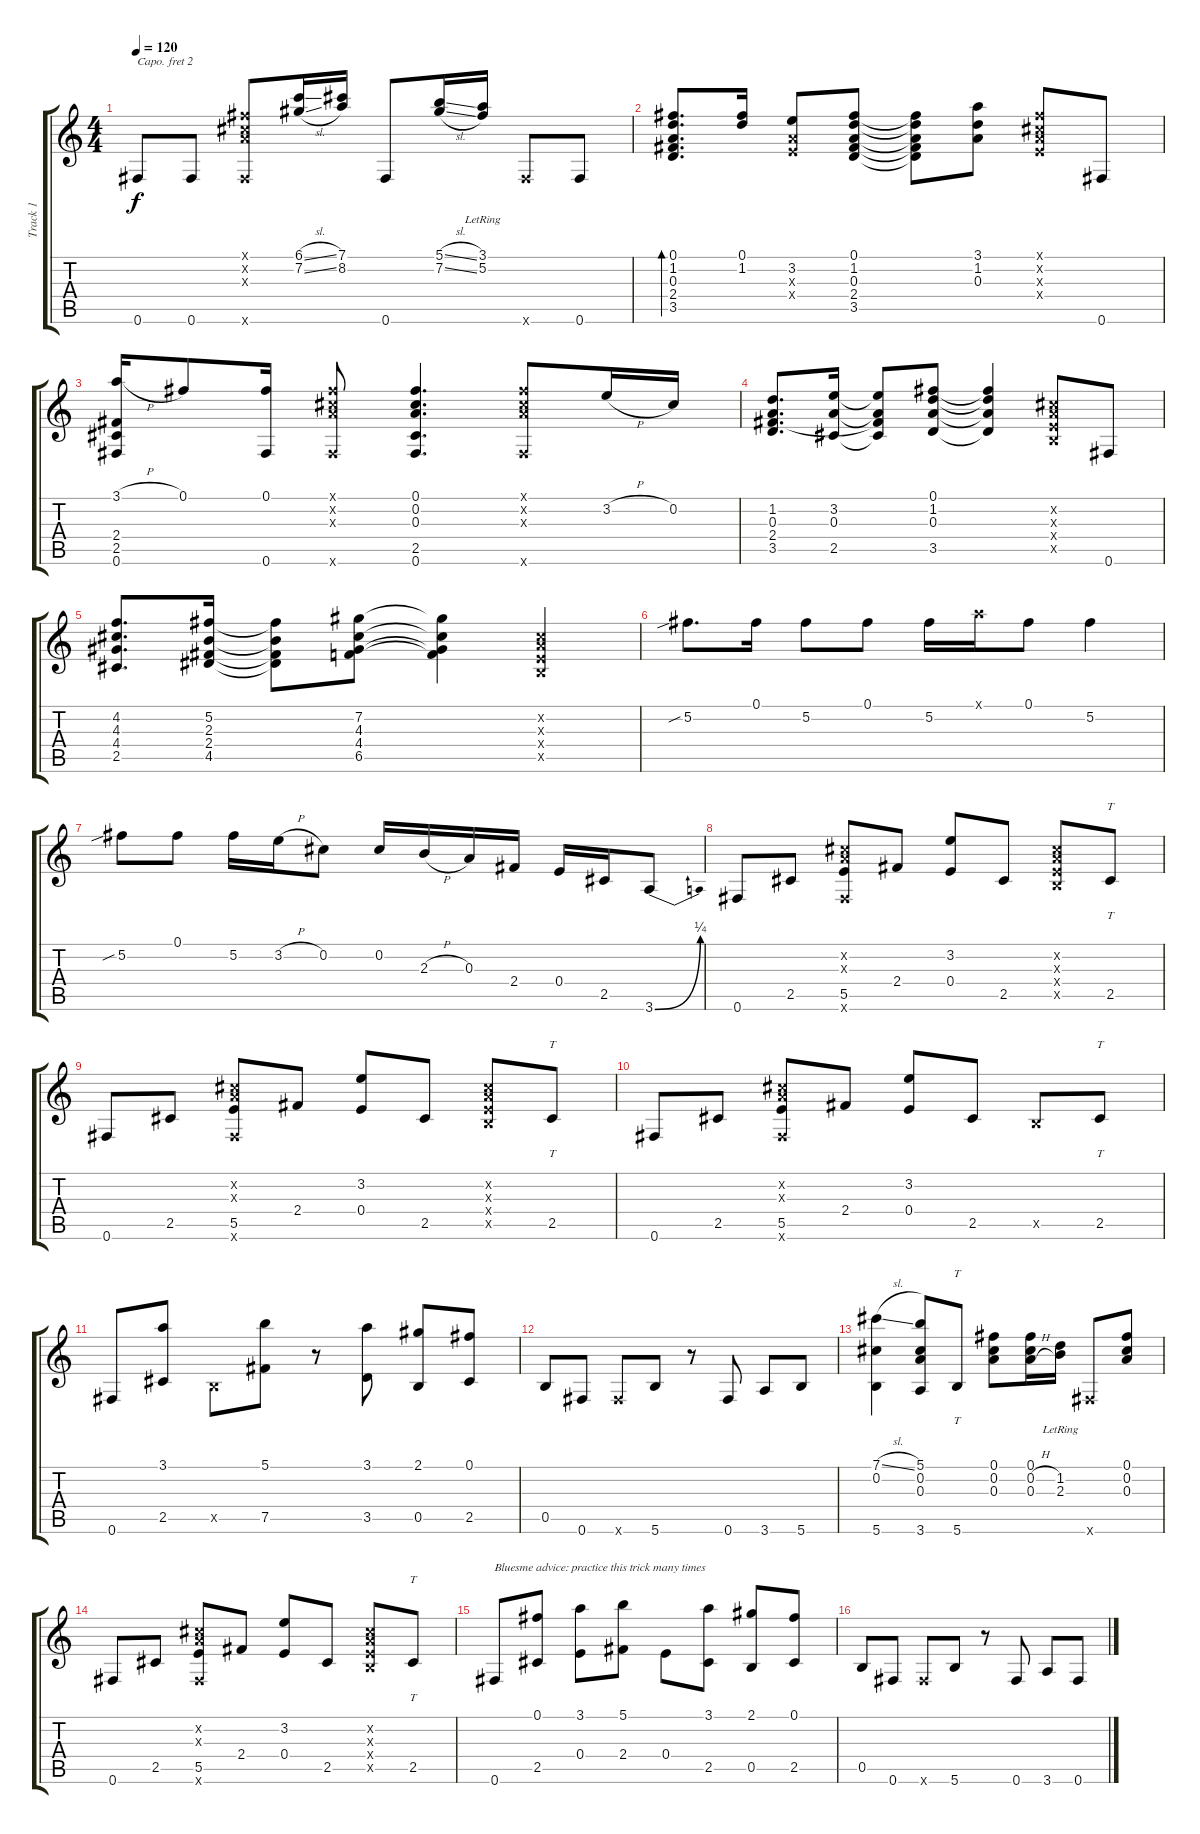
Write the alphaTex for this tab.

\track ("Track 1" "Track 1") {instrument acousticguitarsteel}
\staff {score tabs}
\capo 2
\tuning (E4 B3 G3 D3 A2 E2) {hide}
\ts (4 4)
\tempo 120
\clef g2
\ks c
0.6.8{dy f} 0.6.8 (0.1{x} 0.2{x} 0.3{x} 0.6{x}).8 (6.1{sl} 7.2{sl}).16 (7.1 8.2).16 0.6.8 (5.1{sl} 7.2{sl}).16 (3.1{lr} 5.2{lr}).16 0.6{x}.8 0.6.8 |
(0.1 1.2 0.3 2.4 3.5).8{d bd 120} (0.1 1.2).16 (3.2 0.3{x} 0.4{x}).8 (0.1 1.2 0.3 2.4 3.5).8 (0.1{t} 1.2{t} 0.3{t} 2.4{t} 3.5{t}).8 (3.1 1.2 0.3).8 (0.1{x} 0.2{x} 0.3{x} 0.4{x}).8 0.6.8 |
(3.1{h} 2.4 2.5 0.6).16 0.1.8 (0.1 0.6).16 (0.1{x} 0.2{x} 0.3{x} 0.6{x}).8 (0.1 0.2 0.3 2.5 0.6).4{d} (0.1{x} 0.2{x} 0.3{x} 0.6{x}).8 3.2{h}.16 0.2.16 |
(1.2 0.3 2.4 3.5).8{d} (3.2 0.3 2.5).16 (3.2{t} 0.3{t} 2.4{t} 2.5{t}).8 (0.1 1.2 0.3 3.5).8 (0.1{t} 1.2{t} 0.3{t} 3.5{t}).4 (0.2{x} 0.3{x} 0.4{x} 0.5{x}).8 0.6.8 |
(4.2 4.3 4.4 2.5).8{d} (5.2 2.3 2.4 4.5).16 (5.2{t} 2.3{t} 2.4{t} 4.5{t}).8 (7.2 4.3 4.4 6.5).8 (7.2{t} 4.3{t} 4.4{t} 6.5{t}).4 (0.2{x} 0.3{x} 0.4{x} 0.5{x}).4 |
5.2{sib}.8{d} 0.1.16 5.2.8 0.1.8 5.2.16 3.1{x}.16 0.1.8 5.2.4 |
5.2{sib}.8 0.1.8 5.2.16 3.2{h}.16 0.2.8 0.2.16 2.3{h}.16 0.3.16 2.4.16 0.4.16 2.5.16 3.6{be (bend 0 0 60 1)}.8 |
0.6.8 2.5.8 (0.2{x} 0.3{x} 5.5 0.6{x}).8 2.4.8 (3.2 0.4).8 2.5.8 (0.2{x} 0.3{x} 0.4{x} 0.5{x}).8 2.5.8{tt} |
0.6.8 2.5.8 (0.2{x} 0.3{x} 5.5 0.6{x}).8 2.4.8 (3.2 0.4).8 2.5.8 (0.2{x} 0.3{x} 0.4{x} 0.5{x}).8 2.5.8{tt} |
0.6.8 2.5.8 (0.2{x} 0.3{x} 5.5 0.6{x}).8 2.4.8 (3.2 0.4).8 2.5.8 0.5{x}.8 2.5.8{tt} |
0.6.8 (3.1 2.5).8 0.5{x}.8 (5.1 7.5).8 r.8 (3.1 3.5).8 (2.1 0.5).8 (0.1 2.5).8 |
0.5.8 0.6.8 0.6{x}.8 5.6.8 r.8 0.6.8 3.6.8 5.6.8 |
(7.1{sl} 0.2 5.6).4 (5.1 0.2 0.3 3.6).8 5.6.8{tt} (0.1 0.2 0.3).8 (0.1 0.2{h} 0.3{h}).16 (1.2{lr} 2.3{lr}).16 0.6{x}.8 (0.1 0.2 0.3).8 |
0.6.8 2.5.8 (0.2{x} 0.3{x} 5.5 0.6{x}).8 2.4.8 (3.2 0.4).8 2.5.8 (0.2{x} 0.3{x} 0.4{x} 0.5{x}).8 2.5.8{tt} |
0.6.8{txt "Bluesme advice: practice this trick many times"} (0.1 2.5).8 (3.1 0.4).8 (5.1 2.4).8 0.4.8 (3.1 2.5).8 (2.1 0.5).8 (0.1 2.5).8 |
0.5.8 0.6.8 0.6{x}.8 5.6.8 r.8 0.6.8 3.6.8 0.6.8
